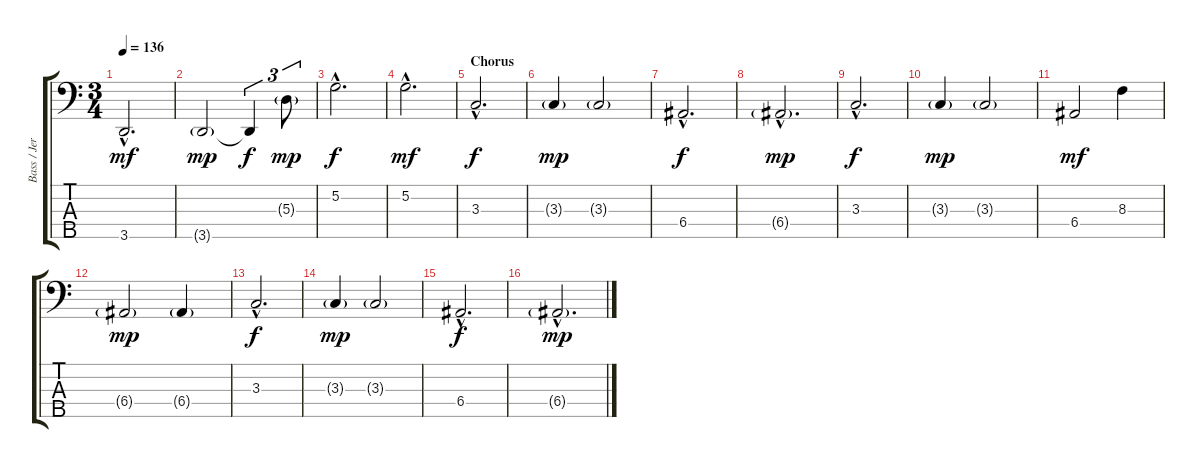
\track ("Bass / Jeroen Van Veen" "Bass / Jer") {instrument fretlessbass}
\staff {score tabs}
\tuning (G2 D2 A1 E1 B0) {hide}
\ts (3 4)
\tempo 136
\clef f4
\ks c
3.5{hac}.2{d dy mf} |
3.5{g}.2{dy mp} 3.5{t}.4{tu (3 2) dy f} 5.3{g}.8{tu (3 2) dy mp} |
5.2{hac}.2{d dy f} |
5.2{hac}.2{d dy mf} |
\section ("" "Chorus")
3.3{hac}.2{d dy f} |
3.3{g}.4{dy mp} 3.3{g}.2 |
6.4{hac}.2{d dy f} |
6.4{g hac}.2{d dy mp} |
3.3{hac}.2{d dy f} |
3.3{g}.4{dy mp} 3.3{g}.2 |
6.4.2{dy mf} 8.3.4 |
6.4{g}.2{dy mp} 6.4{g}.4 |
3.3{hac}.2{d dy f} |
3.3{g}.4{dy mp} 3.3{g}.2 |
6.4{hac}.2{d dy f} |
6.4{g hac}.2{d dy mp}
